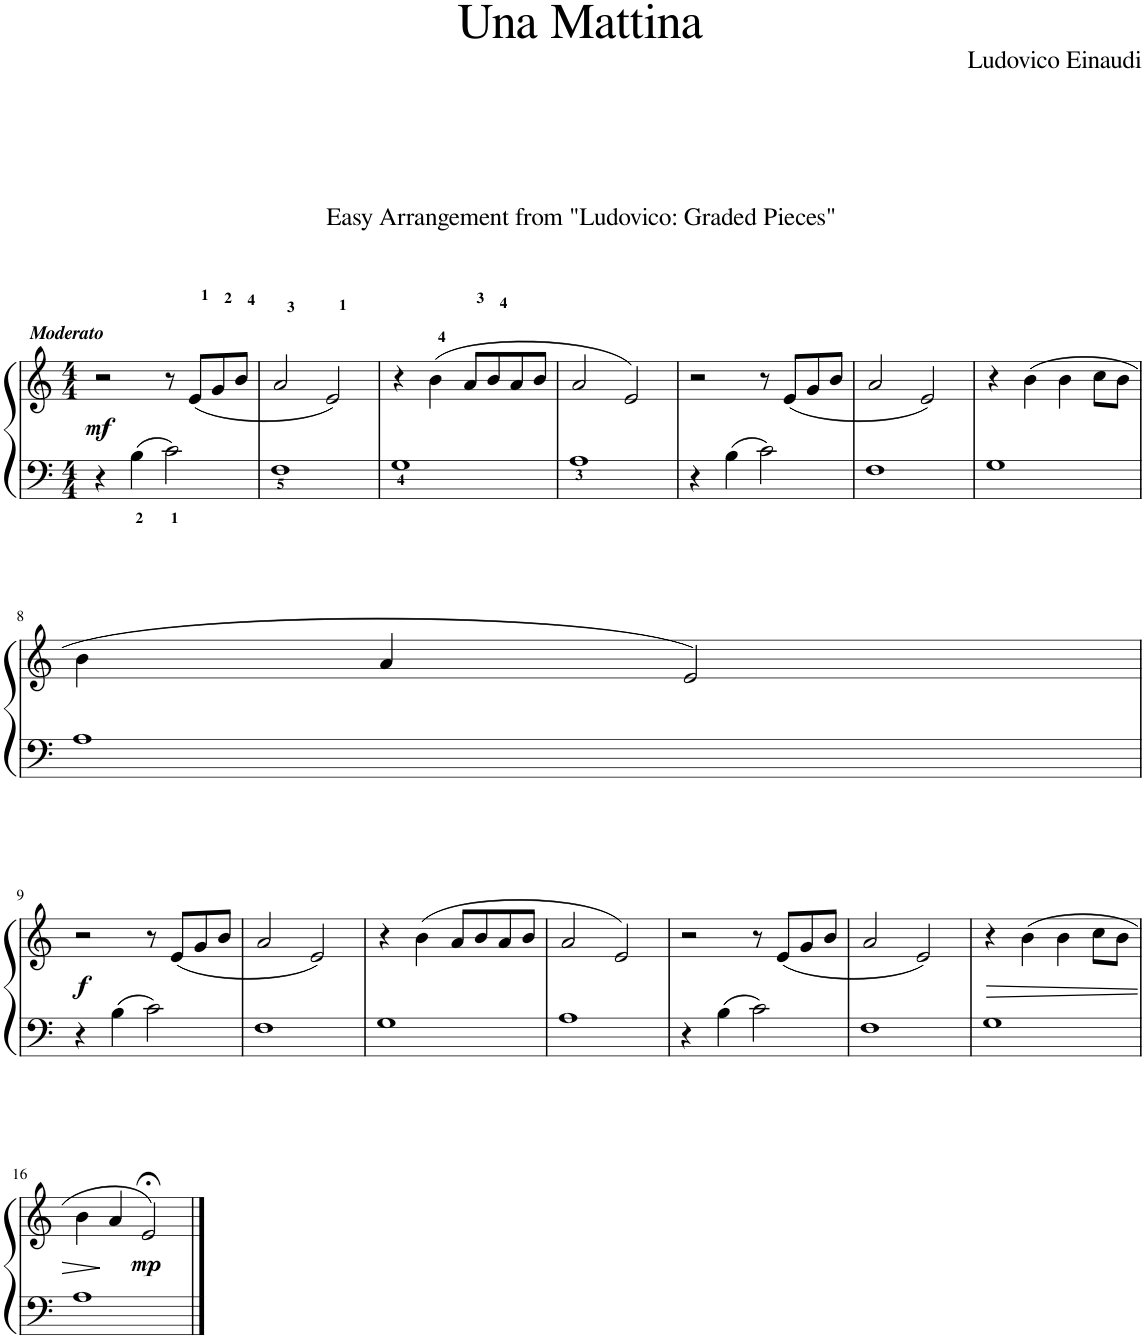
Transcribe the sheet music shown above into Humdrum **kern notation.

**kern	**kern	**dynam
*part1	*part1	*part1
*staff2	*staff1	*staff1/2
*I"Piano	*	*
*I'Pno.	*	*
*clefF4	*clefG2	*
*k[]	*k[]	*
*M4/4	*M4/4	*
=1	=1	=1
!	!LO:TX:a:Bi:t=Moderato	!
!	!	!LO:DY:b
4r	2r	mf
4B<\	.	.
2c<\	8r	.
.	(8e/L	.
.	8g/	.
.	8b/J	.
=2	=2	=2
1F	2a/	.
.	2e/)	.
=3	=3	=3
1G	4r	.
.	(4b\	.
.	8a/L	.
.	8b/	.
.	8a/	.
.	8b/J	.
=4	=4	=4
1A	2a/	.
.	2e/)	.
=5	=5	=5
4r	2r	.
4B\	.	.
2c\	8r	.
.	(8e/L	.
.	8g/	.
.	8b/J	.
=6	=6	=6
1F	2a/	.
.	2e/)	.
=7	=7	=7
1G	4r	.
.	(4b\	.
.	4b\	.
.	8cc\L	.
.	8b\J	.
!!LO:LB:g=z
=8	=8	=8
1A	4b\	.
.	4a/	.
.	2e/)	.
!!LO:LB:g=z
=9	=9	=9
!	!	!LO:DY:b
4r	2r	f
4B\	.	.
2c\	8r	.
.	(8e/L	.
.	8g/	.
.	8b/J	.
=10	=10	=10
1F	2a/	.
.	2e/)	.
=11	=11	=11
1G	4r	.
.	(4b\	.
.	8a/L	.
.	8b/	.
.	8a/	.
.	8b/J	.
=12	=12	=12
1A	2a/	.
.	2e/)	.
=13	=13	=13
4r	2r	.
4B\	.	.
2c\	8r	.
.	(8e/L	.
.	8g/	.
.	8b/J	.
=14	=14	=14
1F	2a/	.
.	2e/)	.
=15	=15	=15
!	!	!LO:HP:b
1G	4r	>
.	(4b\	.
.	4b\	.
.	8cc\L	.
.	8b\J	.
!!LO:LB:g=z
=16	=16	=16
1A	4b\	.
.	4a/	]
!	!	!LO:DY:b
.	2e;</)	mp
==	==	==
*-	*-	*-
